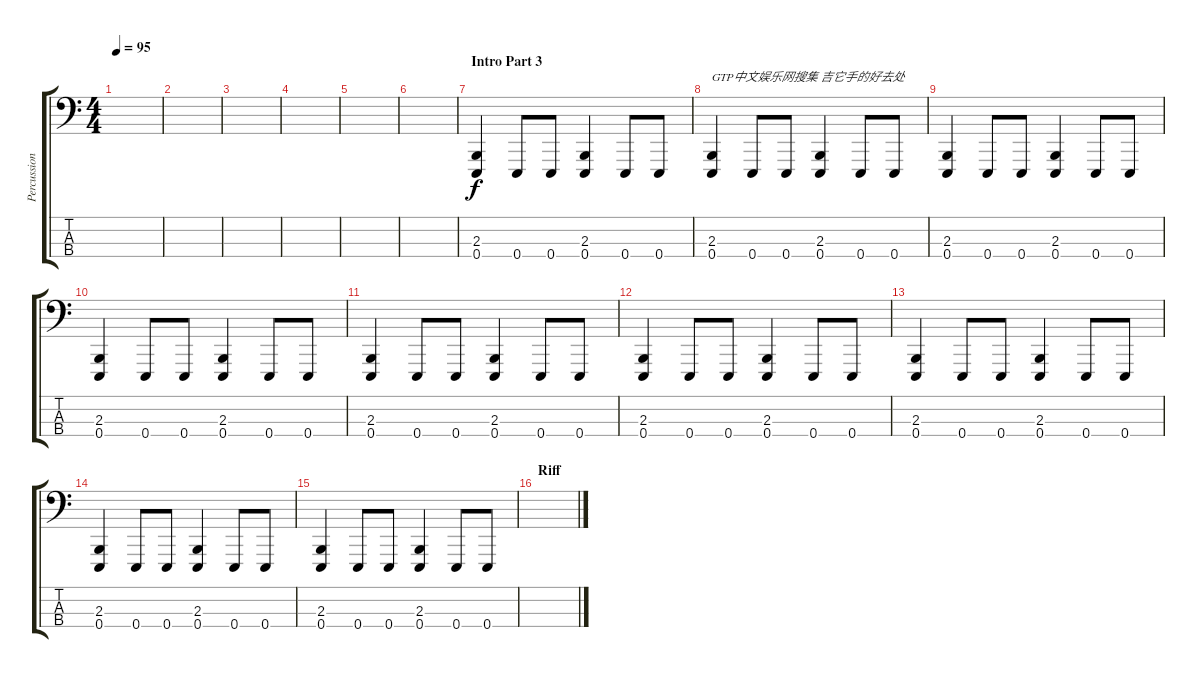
\track ("Percussion 1" "Percussion") {instrument timpani}
\staff {score tabs}
\tuning (G2 D2 A1 E1) {hide}
\ts (4 4)
\tempo 95
\clef f4
\ks c
|
|
|
|
|
|
\section ("" "Intro Part 3")
(2.3 0.4).4 0.4.8 0.4.8 (2.3 0.4).4 0.4.8 0.4.8 |
(2.3 0.4).4{txt "GTP中文娱乐网搜集 吉它手的好去处"} 0.4.8 0.4.8 (2.3 0.4).4 0.4.8 0.4.8 |
(2.3 0.4).4 0.4.8 0.4.8 (2.3 0.4).4 0.4.8 0.4.8 |
(2.3 0.4).4 0.4.8 0.4.8 (2.3 0.4).4 0.4.8 0.4.8 |
(2.3 0.4).4 0.4.8 0.4.8 (2.3 0.4).4 0.4.8 0.4.8 |
(2.3 0.4).4 0.4.8 0.4.8 (2.3 0.4).4 0.4.8 0.4.8 |
(2.3 0.4).4 0.4.8 0.4.8 (2.3 0.4).4 0.4.8 0.4.8 |
(2.3 0.4).4 0.4.8 0.4.8 (2.3 0.4).4 0.4.8 0.4.8 |
(2.3 0.4).4 0.4.8 0.4.8 (2.3 0.4).4 0.4.8 0.4.8 |
\section ("" "Riff")
